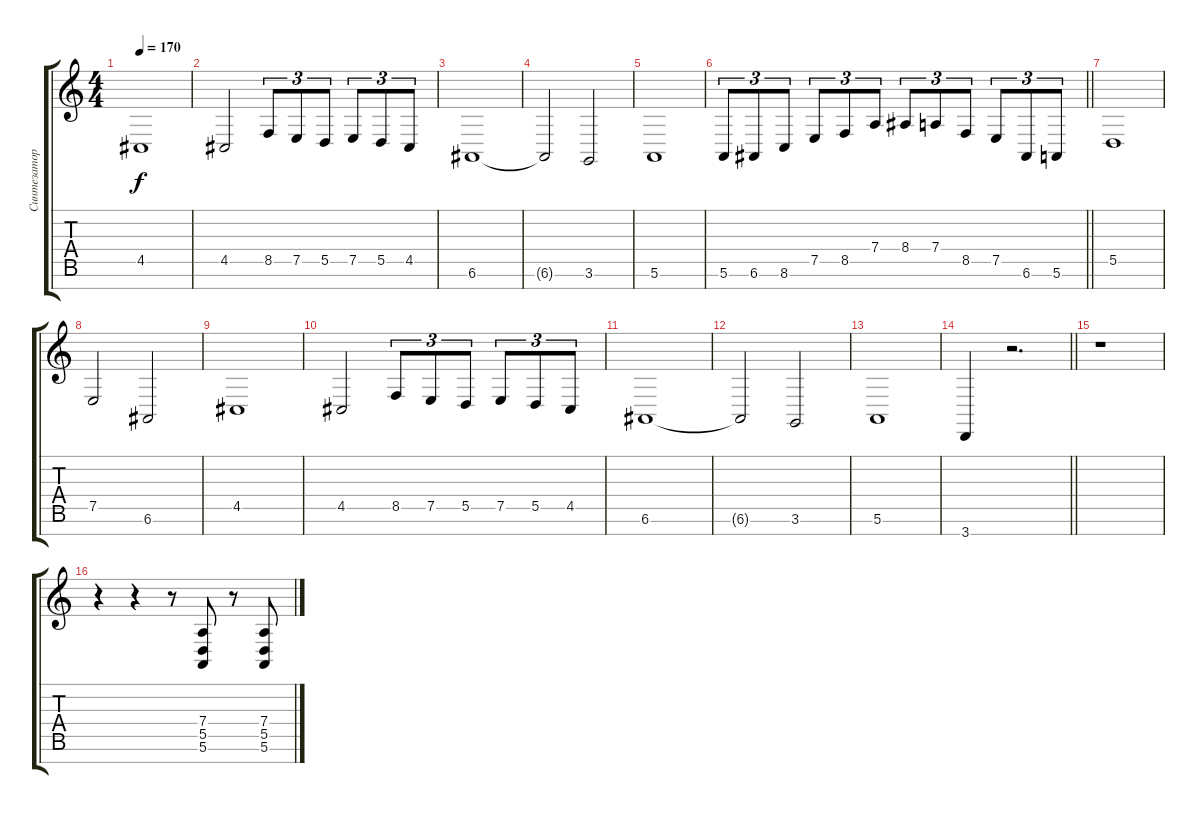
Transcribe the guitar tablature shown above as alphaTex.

\track ("Синтезатор Links" "Синтезатор") {instrument stringensemble1}
\staff {score tabs}
\tuning (E4 B3 G3 D3 A2 E2 B1) {hide}
\ts (4 4)
\tempo 170
\clef g2
\ks c
4.5.1{dy f} |
4.5.2 8.5.8{tu (3 2)} 7.5.8{tu (3 2)} 5.5.8{tu (3 2)} 7.5.8{tu (3 2)} 5.5.8{tu (3 2)} 4.5.8{tu (3 2)} |
6.6.1 |
6.6{t}.2 3.6.2 |
5.6.1 |
\barLineRight lightlight
5.6.8{tu (3 2)} 6.6.8{tu (3 2)} 8.6.8{tu (3 2)} 7.5.8{tu (3 2)} 8.5.8{tu (3 2)} 7.4.8{tu (3 2)} 8.4.8{tu (3 2)} 7.4.8{tu (3 2)} 8.5.8{tu (3 2)} 7.5.8{tu (3 2)} 6.6.8{tu (3 2)} 5.6.8{tu (3 2)} |
5.5.1 |
7.5.2 6.6.2 |
4.5.1 |
4.5.2 8.5.8{tu (3 2)} 7.5.8{tu (3 2)} 5.5.8{tu (3 2)} 7.5.8{tu (3 2)} 5.5.8{tu (3 2)} 4.5.8{tu (3 2)} |
6.6.1 |
6.6{t}.2 3.6.2 |
5.6.1 |
\barLineRight lightlight
3.7.4 r.2{d} |
r.1 |
r.4 r.4 r.8 (7.4 5.5 5.6).8 r.8 (7.4 5.5 5.6).8
